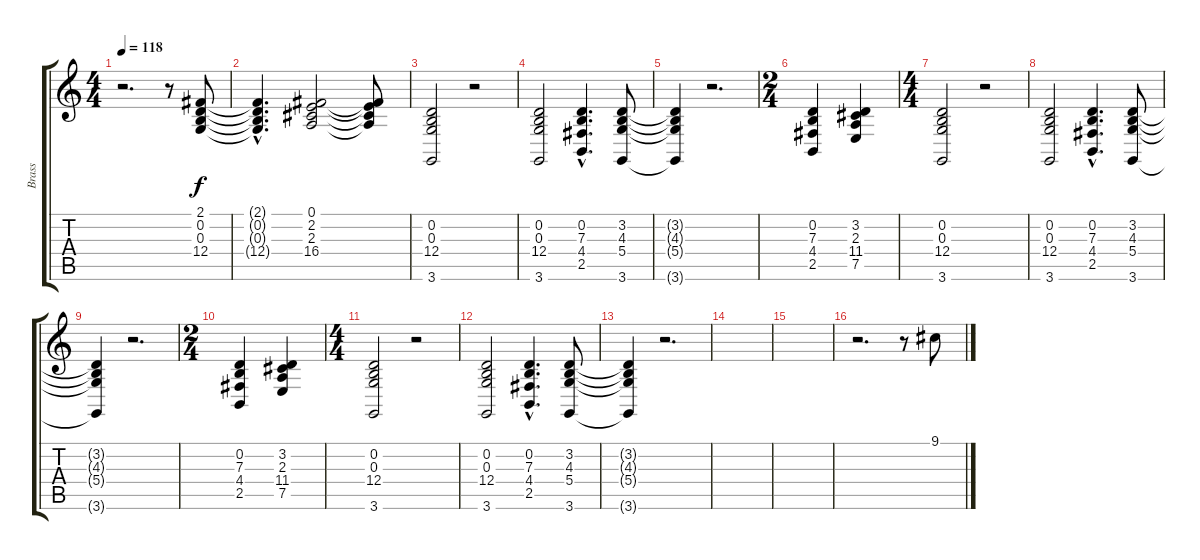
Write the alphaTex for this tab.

\track ("Brass" "Brass") {instrument trombone}
\staff {score tabs}
\tuning (E4 B3 G3 D3 A2 E2) {hide}
\ts (4 4)
\tempo 118
\clef g2
\ks c
r.2{d dy f} r.8 (2.1 0.2 0.3 12.4).8 |
(2.1{hac t} 0.2{hac t} 0.3{hac t} 12.4{hac t}).4{d} (0.1 2.2 2.3 16.4).2 (0.1{t} 2.2{t} 2.3{t} 16.4{t}).8 |
(0.2 0.3 12.4 3.6).2 r.2 |
(0.2 0.3 12.4 3.6).2 (0.2{hac} 7.3{hac} 4.4{hac} 2.5{hac}).4{d} (3.2 4.3 5.4 3.6).8 |
(3.2{t} 4.3{t} 5.4{t} 3.6{t}).4 r.2{d} |
\ts (2 4)
(0.2 7.3 4.4 2.5).4 (3.2 2.3 11.4 7.5).4 |
\ts (4 4)
(0.2 0.3 12.4 3.6).2 r.2 |
(0.2 0.3 12.4 3.6).2 (0.2{hac} 7.3{hac} 4.4{hac} 2.5{hac}).4{d} (3.2 4.3 5.4 3.6).8 |
(3.2{t} 4.3{t} 5.4{t} 3.6{t}).4 r.2{d} |
\ts (2 4)
(0.2 7.3 4.4 2.5).4 (3.2 2.3 11.4 7.5).4 |
\ts (4 4)
(0.2 0.3 12.4 3.6).2 r.2 |
(0.2 0.3 12.4 3.6).2 (0.2{hac} 7.3{hac} 4.4{hac} 2.5{hac}).4{d} (3.2 4.3 5.4 3.6).8 |
(3.2{t} 4.3{t} 5.4{t} 3.6{t}).4 r.2{d} |
|
|
r.2{d} r.8 9.1.8{balance 12 instrument mutedtrumpet}
